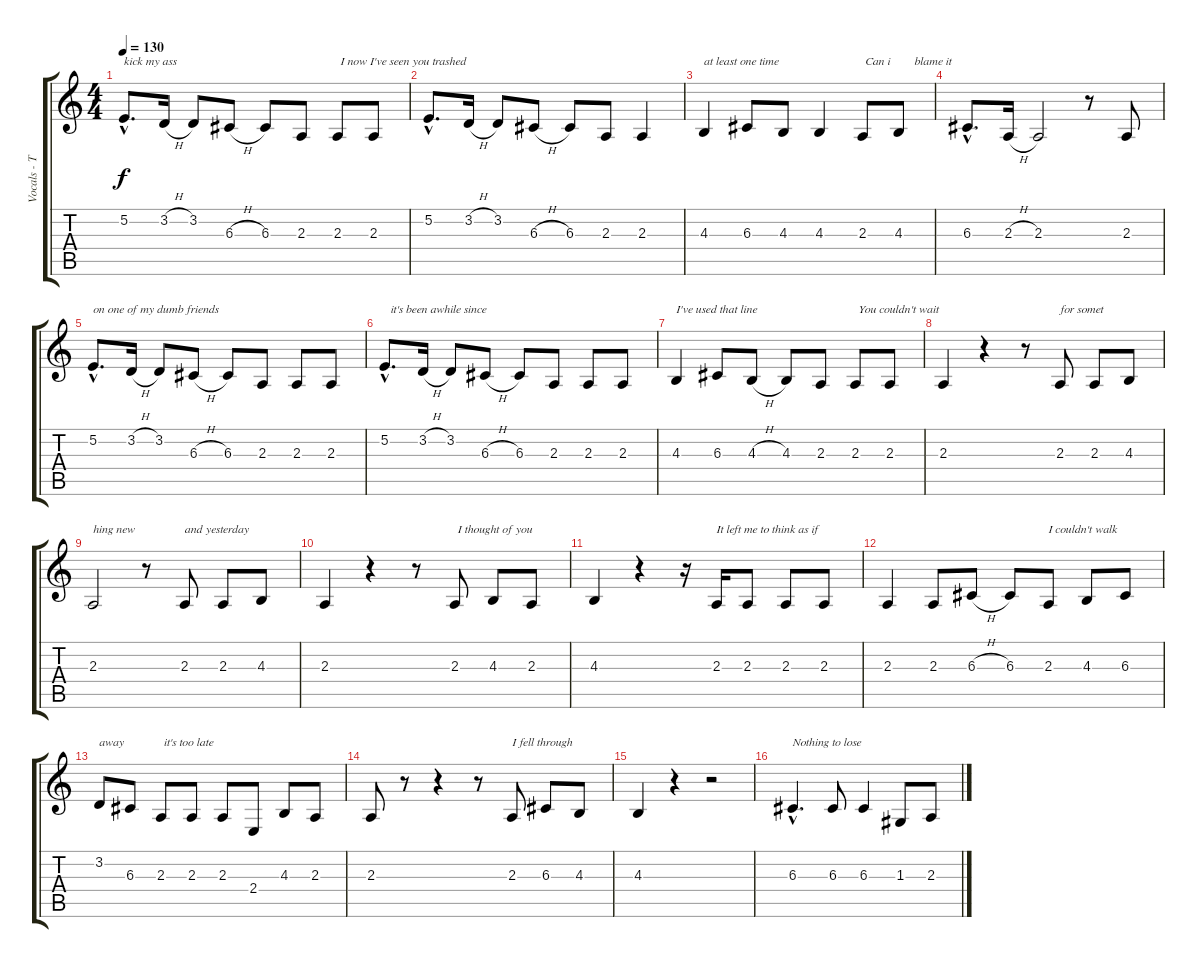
\track ("Vocals - Tom " "Vocals - T") {instrument tenorsax}
\staff {score tabs}
\tuning (E4 B3 G3 D3 A2 E2) {hide}
\ts (4 4)
\tempo 130
\clef g2
\ks c
5.2{hac}.8{d txt "kick my ass" dy f} 3.2{h}.16 3.2.8 6.3{h}.8 6.3.8 2.3.8 2.3.8{txt " I now I've seen you trashed "} 2.3.8 |
5.2{hac}.8{d} 3.2{h}.16 3.2.8 6.3{h}.8 6.3.8 2.3.8 2.3.4 |
4.3.4{txt "at least one time"} 6.3.8 4.3.8 4.3.4 2.3.8{txt " Can i        blame it"} 4.3.8 |
6.3{hac}.8{d} 2.3{h}.16 2.3.2 r.8 2.3.8 |
5.2{hac}.8{d txt "on one of my dumb friends"} 3.2{h}.16 3.2.8 6.3{h}.8 6.3.8 2.3.8 2.3.8 2.3.8 |
5.2{hac}.8{d txt "  it's been awhile since "} 3.2{h}.16 3.2.8 6.3{h}.8 6.3.8 2.3.8 2.3.8 2.3.8 |
4.3.4{txt "I've used that line "} 6.3.8 4.3{h}.8 4.3.8 2.3.8 2.3.8{txt " You couldn't wait"} 2.3.8 |
2.3.4 r.4 r.8 2.3.8{txt "for somet"} 2.3.8 4.3.8 |
2.3.2{txt "hing new"} r.8 2.3.8{txt "and yesterday"} 2.3.8 4.3.8 |
2.3.4 r.4 r.8 2.3.8{txt " I thought of you"} 4.3.8 2.3.8 |
4.3.4 r.4 r.16 2.3.16{txt "It left me to think as if "} 2.3.8 2.3.8 2.3.8 |
2.3.4 2.3.8 6.3{h}.8 6.3.8 2.3.8{txt "I couldn't walk "} 4.3.8 6.3.8 |
3.2.8{txt "away"} 6.3.8 2.3.8{txt " it's too late"} 2.3.8 2.3.8 2.4.8 4.3.8 2.3.8 |
2.3.8 r.8 r.4 r.8 2.3.8{txt "I fell through"} 6.3.8 4.3.8 |
4.3.4 r.4 r.2 |
6.3{hac}.4{d txt "Nothing to lose"} 6.3.8 6.3.4 1.3.8 2.3.8
